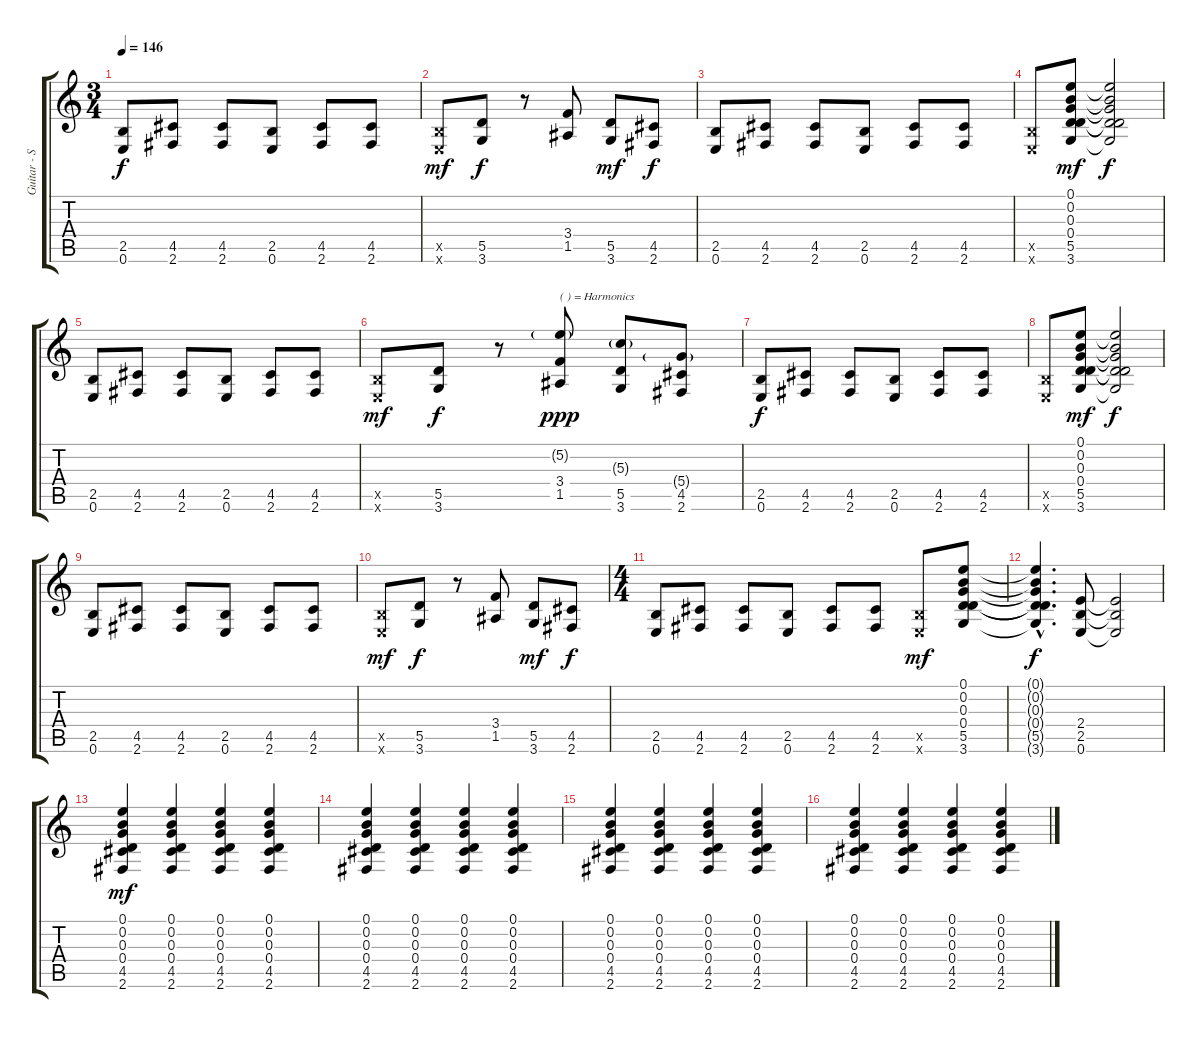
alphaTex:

\track ("Guitar - Stef Carpenter" "Guitar - S") {instrument distortionguitar}
\staff {score tabs}
\tuning (E4 B3 G3 D3 A2 E2) {hide}
\ts (3 4)
\tempo 146
\clef g2
\ks c
(2.5 0.6).8{dy f} (4.5 2.6).8 (4.5 2.6).8 (2.5 0.6).8 (4.5 2.6).8 (4.5 2.6).8 |
(2.5{x} 0.6{x}).8{dy mf} (5.5 3.6).8{dy f} r.8 (3.4 1.5).8 (5.5 3.6).8{dy mf} (4.5 2.6).8{dy f} |
(2.5 0.6).8 (4.5 2.6).8 (4.5 2.6).8 (2.5 0.6).8 (4.5 2.6).8 (4.5 2.6).8 |
(2.5{x} 0.6{x}).8 (0.1 0.2 0.3 0.4 5.5 3.6).8{dy mf} (0.1{t} 0.2{t} 0.3{t} 0.4{t} 5.5{t} 3.6{t}).2{dy f} |
(2.5 0.6).8 (4.5 2.6).8 (4.5 2.6).8 (2.5 0.6).8 (4.5 2.6).8 (4.5 2.6).8 |
(2.5{x} 0.6{x}).8{dy mf} (5.5 3.6).8{dy f} r.8 (5.2{g} 3.4 1.5).8{txt "( ) = Harmonics" dy ppp} (5.3{g} 5.5 3.6).8 (5.4{g} 4.5 2.6).8 |
(2.5 0.6).8{dy f} (4.5 2.6).8 (4.5 2.6).8 (2.5 0.6).8 (4.5 2.6).8 (4.5 2.6).8 |
(2.5{x} 0.6{x}).8 (0.1 0.2 0.3 0.4 5.5 3.6).8{dy mf} (0.1{t} 0.2{t} 0.3{t} 0.4{t} 5.5{t} 3.6{t}).2{dy f} |
(2.5 0.6).8 (4.5 2.6).8 (4.5 2.6).8 (2.5 0.6).8 (4.5 2.6).8 (4.5 2.6).8 |
(2.5{x} 0.6{x}).8{dy mf} (5.5 3.6).8{dy f} r.8 (3.4 1.5).8 (5.5 3.6).8{dy mf} (4.5 2.6).8{dy f} |
\ts (4 4)
(2.5 0.6).8 (4.5 2.6).8 (4.5 2.6).8 (2.5 0.6).8 (4.5 2.6).8 (4.5 2.6).8 (2.5{x} 0.6{x}).8{dy mf} (0.1 0.2 0.3 0.4 5.5 3.6).8 |
(0.1{hac t} 0.2{hac t} 0.3{hac t} 0.4{hac t} 5.5{hac t} 3.6{hac t}).4{d dy f} (2.4 2.5 0.6).8 (2.4{t} 2.5{t} 0.6{t}).2 |
(0.1 0.2 0.3 0.4 4.5 2.6).4{dy mf} (0.1 0.2 0.3 0.4 4.5 2.6).4 (0.1 0.2 0.3 0.4 4.5 2.6).4 (0.1 0.2 0.3 0.4 4.5 2.6).4 |
(0.1 0.2 0.3 0.4 4.5 2.6).4 (0.1 0.2 0.3 0.4 4.5 2.6).4 (0.1 0.2 0.3 0.4 4.5 2.6).4 (0.1 0.2 0.3 0.4 4.5 2.6).4 |
(0.1 0.2 0.3 0.4 4.5 2.6).4 (0.1 0.2 0.3 0.4 4.5 2.6).4 (0.1 0.2 0.3 0.4 4.5 2.6).4 (0.1 0.2 0.3 0.4 4.5 2.6).4 |
(0.1 0.2 0.3 0.4 4.5 2.6).4 (0.1 0.2 0.3 0.4 4.5 2.6).4 (0.1 0.2 0.3 0.4 4.5 2.6).4 (0.1 0.2 0.3 0.4 4.5 2.6).4
